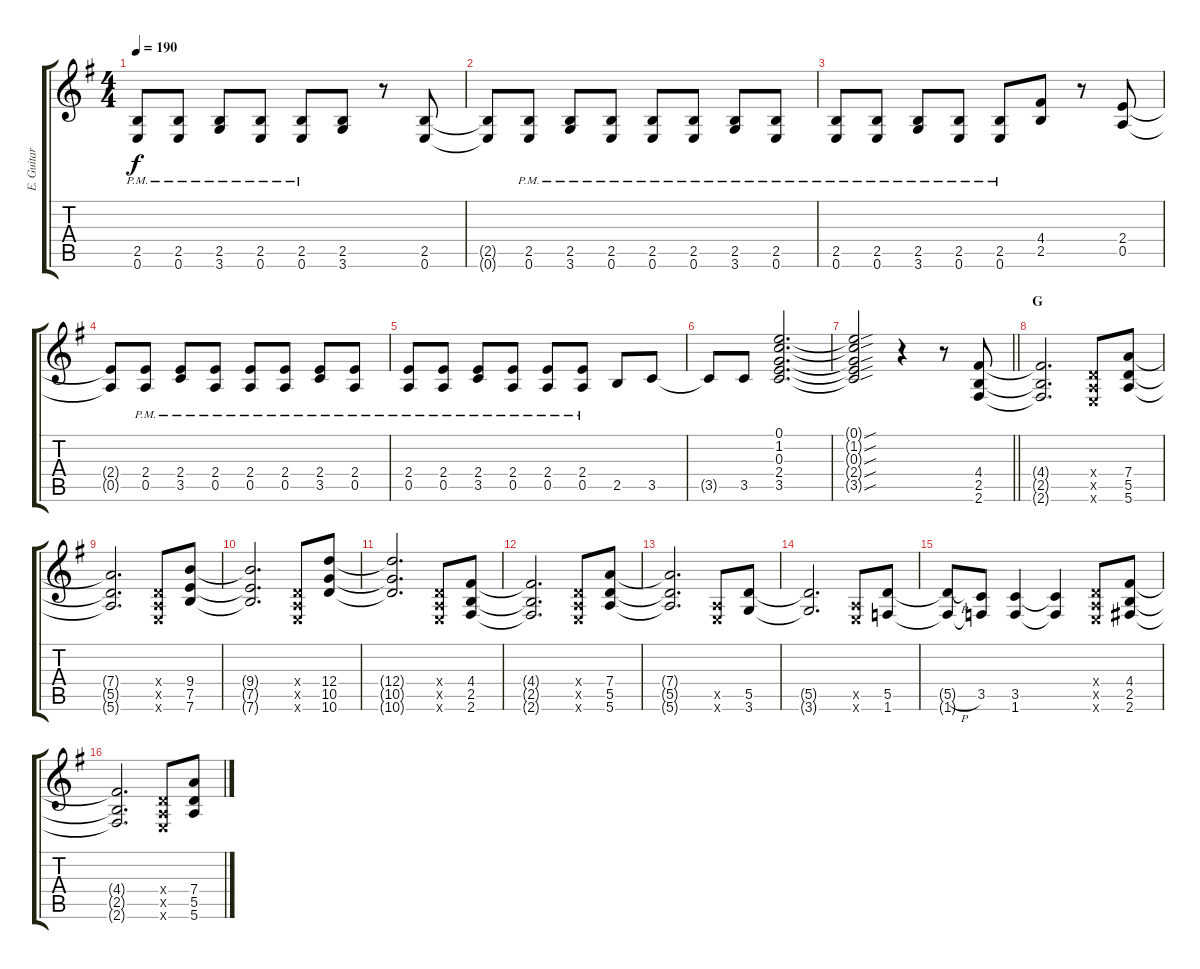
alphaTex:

\track ("E. Guitar II" "E. Guitar ") {instrument overdrivenguitar}
\staff {score tabs}
\tuning (E4 B3 G3 D3 A2 E2) {hide}
\ts (4 4)
\tempo 190
\clef g2
\ks g
(2.5{pm} 0.6{pm}).8{dy f} (2.5{pm} 0.6{pm}).8 (2.5{pm} 3.6{pm}).8 (2.5{pm} 0.6{pm}).8 (2.5{pm} 0.6{pm}).8 (2.5 3.6).8 r.8 (2.5 0.6).8 |
(2.5{t} 0.6{t}).8 (2.5{pm} 0.6{pm}).8 (2.5{pm} 3.6{pm}).8 (2.5{pm} 0.6{pm}).8 (2.5{pm} 0.6{pm}).8 (2.5{pm} 0.6{pm}).8 (2.5{pm} 3.6{pm}).8 (2.5{pm} 0.6{pm}).8 |
(2.5{pm} 0.6{pm}).8 (2.5{pm} 0.6{pm}).8 (2.5{pm} 3.6{pm}).8 (2.5{pm} 0.6{pm}).8 (2.5{pm} 0.6{pm}).8 (4.4 2.5).8 r.8 (2.4 0.5).8 |
(2.4{t} 0.5{t}).8 (2.4{pm} 0.5{pm}).8 (2.4{pm} 3.5{pm}).8 (2.4{pm} 0.5{pm}).8 (2.4{pm} 0.5{pm}).8 (2.4{pm} 0.5{pm}).8 (2.4{pm} 3.5{pm}).8 (2.4{pm} 0.5{pm}).8 |
(2.4{pm} 0.5{pm}).8 (2.4{pm} 0.5{pm}).8 (2.4{pm} 3.5{pm}).8 (2.4{pm} 0.5{pm}).8 (2.4{pm} 0.5{pm}).8 (2.4{pm} 0.5{pm}).8 2.5.8 3.5.8 |
3.5{t}.8 3.5.8 (0.1 1.2 0.3 2.4 3.5).2{d} |
\barLineRight lightlight
(0.1{sou t} 1.2{sou t} 0.3{sou t} 2.4{sou t} 3.5{sou t}).2 r.4 r.8 (4.4 2.5 2.6).8 |
\section ("" "G")
(4.4{t} 2.5{t} 2.6{t}).2{d} (0.4{x} 0.5{x} 0.6{x}).8 (7.4 5.5 5.6).8 |
(7.4{t} 5.5{t} 5.6{t}).2{d} (0.4{x} 0.5{x} 0.6{x}).8 (9.4 7.5 7.6).8 |
(9.4{t} 7.5{t} 7.6{t}).2{d} (0.4{x} 0.5{x} 0.6{x}).8 (12.4 10.5 10.6).8 |
(12.4{t} 10.5{t} 10.6{t}).2{d} (0.4{x} 0.5{x} 0.6{x}).8 (4.4 2.5 2.6).8 |
(4.4{t} 2.5{t} 2.6{t}).2{d} (0.4{x} 0.5{x} 0.6{x}).8 (7.4 5.5 5.6).8 |
(7.4{t} 5.5{t} 5.6{t}).2{d} (0.5{x} 0.6{x}).8 (5.5 3.6).8 |
(5.5{t} 3.6{t}).2{d} (0.5{x} 0.6{x}).8 (5.5 1.6).8 |
(5.5{h t} 1.6{t}).8 (3.5 1.6{t}).8 (3.5 1.6).4 (3.5{t} 1.6{t}).4 (0.4{x} 0.5{x} 0.6{x}).8 (4.4 2.5 2.6).8 |
(4.4{t} 2.5{t} 2.6{t}).2{d} (0.4{x} 0.5{x} 0.6{x}).8 (7.4 5.5 5.6).8
